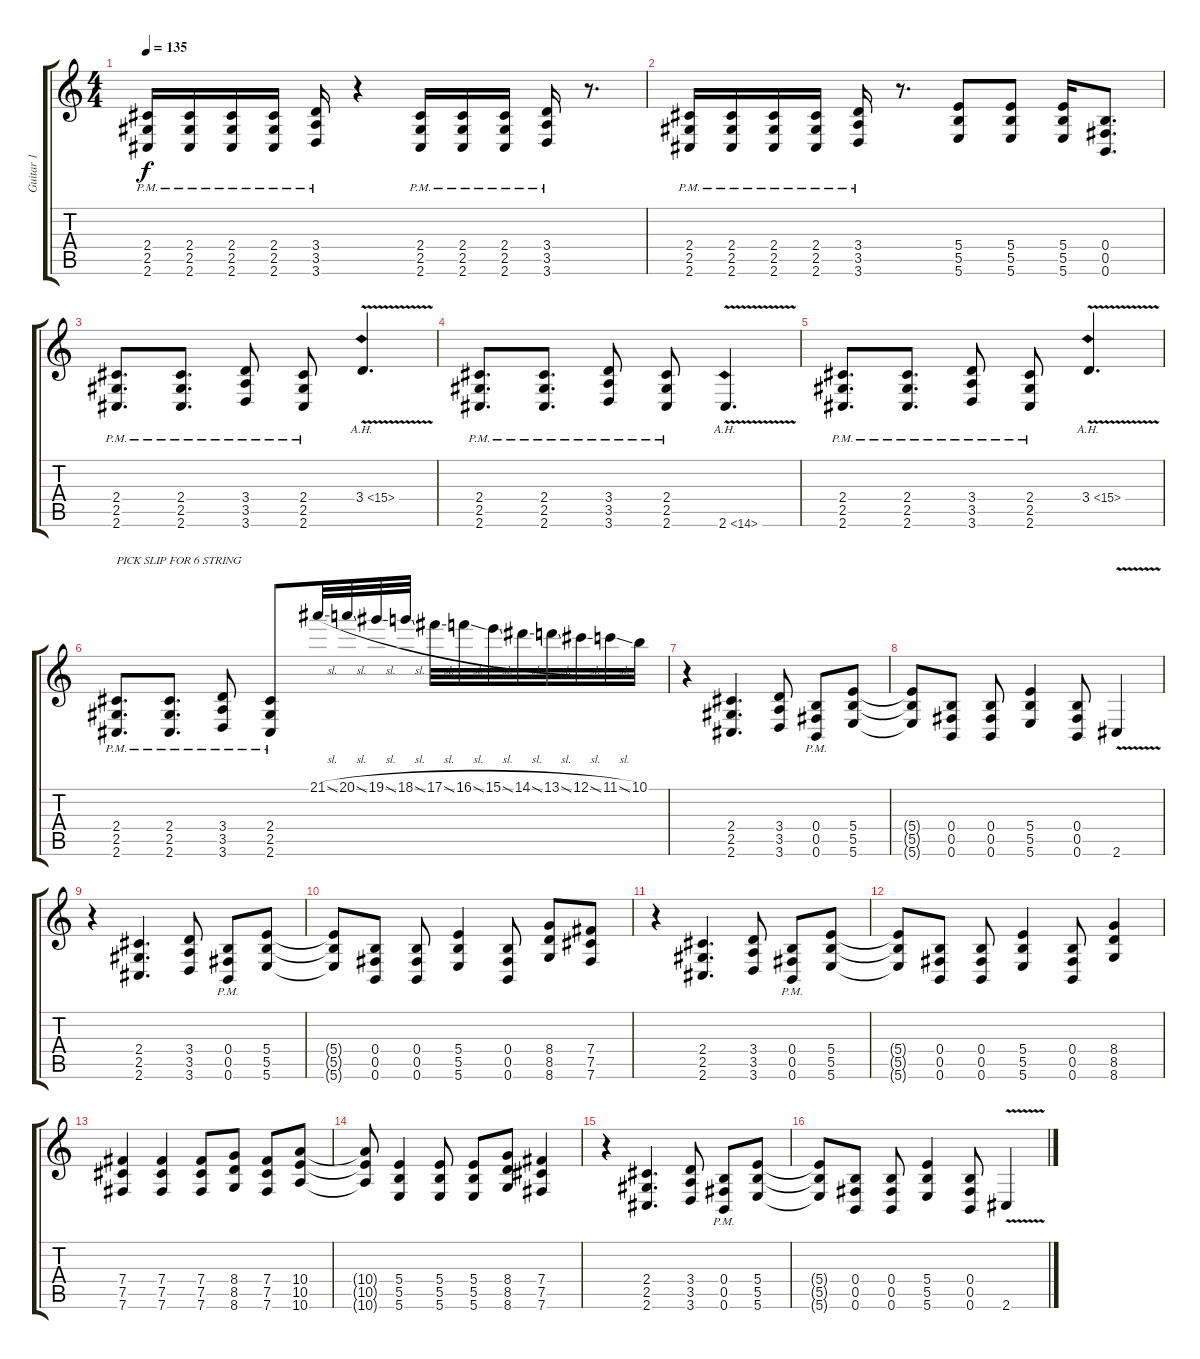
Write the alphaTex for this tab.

\track ("Guitar 1" "Guitar 1") {instrument overdrivenguitar}
\staff {score tabs}
\tuning (Db4 Ab3 E3 B2 Gb2 B1) {hide}
\ts (4 4)
\tempo 135
\clef g2
\ks c
(2.4{pm} 2.5{pm} 2.6{pm}).16{dy f} (2.4{pm} 2.5{pm} 2.6{pm}).16 (2.4{pm} 2.5{pm} 2.6{pm}).16 (2.4{pm} 2.5{pm} 2.6{pm}).16 (3.4{pm} 3.5{pm} 3.6{pm}).16 r.4 (2.4{pm} 2.5{pm} 2.6{pm}).16 (2.4{pm} 2.5{pm} 2.6{pm}).16 (2.4{pm} 2.5{pm} 2.6{pm}).16 (3.4{pm} 3.5{pm} 3.6{pm}).16 r.8{d} |
(2.4{pm} 2.5{pm} 2.6{pm}).16 (2.4{pm} 2.5{pm} 2.6{pm}).16 (2.4{pm} 2.5{pm} 2.6{pm}).16 (2.4{pm} 2.5{pm} 2.6{pm}).16 (3.4{pm} 3.5{pm} 3.6{pm}).16 r.8{d} (5.4 5.5 5.6).8 (5.4 5.5 5.6).8 (5.4 5.5 5.6).16 (0.4 0.5 0.6).8{d} |
(2.4{pm} 2.5{pm} 2.6{pm}).8{d balance 8} (2.4{pm} 2.5{pm} 2.6{pm}).8{d} (3.4{pm} 3.5{pm} 3.6{pm}).8 (2.4{pm} 2.5{pm} 2.6{pm}).8 3.4{ah 12 v}.4{d} |
(2.4{pm} 2.5{pm} 2.6{pm}).8{d} (2.4{pm} 2.5{pm} 2.6{pm}).8{d} (3.4{pm} 3.5{pm} 3.6{pm}).8 (2.4{pm} 2.5{pm} 2.6{pm}).8 2.6{ah 12 v}.4{d} |
(2.4{pm} 2.5{pm} 2.6{pm}).8{d} (2.4{pm} 2.5{pm} 2.6{pm}).8{d} (3.4{pm} 3.5{pm} 3.6{pm}).8 (2.4{pm} 2.5{pm} 2.6{pm}).8 3.4{ah 12 v}.4{d} |
(2.4{pm} 2.5{pm} 2.6{pm}).8{d txt "PICK SLIP FOR 6 STRING"} (2.4{pm} 2.5{pm} 2.6{pm}).8{d} (3.4{pm} 3.5{pm} 3.6{pm}).8 (2.4{pm} 2.5{pm} 2.6{pm}).8 21.1{sl}.32 20.1{sl}.32 19.1{sl}.32 18.1{sl}.32 17.1{sl}.32 16.1{sl}.32 15.1{sl}.32 14.1{sl}.32 13.1{sl}.32 12.1{sl}.32 11.1{sl}.32 10.1.32 |
r.4{balance 16} (2.4 2.5 2.6).4{d} (3.4 3.5 3.6).8 (0.4{pm} 0.5{pm} 0.6{pm}).8 (5.4 5.5 5.6).8 |
(5.4{t} 5.5{t} 5.6{t}).8 (0.4 0.5 0.6).8 (0.4 0.5 0.6).8 (5.4 5.5 5.6).4 (0.4 0.5 0.6).8 2.6{v}.4 |
r.4 (2.4 2.5 2.6).4{d} (3.4 3.5 3.6).8 (0.4{pm} 0.5{pm} 0.6{pm}).8 (5.4 5.5 5.6).8 |
(5.4{t} 5.5{t} 5.6{t}).8 (0.4 0.5 0.6).8 (0.4 0.5 0.6).8 (5.4 5.5 5.6).4 (0.4 0.5 0.6).8 (8.4 8.5 8.6).8 (7.4 7.5 7.6).8 |
r.4 (2.4 2.5 2.6).4{d} (3.4 3.5 3.6).8 (0.4{pm} 0.5{pm} 0.6{pm}).8 (5.4 5.5 5.6).8 |
(5.4{t} 5.5{t} 5.6{t}).8 (0.4 0.5 0.6).8 (0.4 0.5 0.6).8 (5.4 5.5 5.6).4 (0.4 0.5 0.6).8 (8.4 8.5 8.6).4 |
(7.4 7.5 7.6).4 (7.4 7.5 7.6).4 (7.4 7.5 7.6).8 (8.4 8.5 8.6).8 (7.4 7.5 7.6).8 (10.4 10.5 10.6).8 |
(10.4{t} 10.5{t} 10.6{t}).8 (5.4 5.5 5.6).4 (5.4 5.5 5.6).8 (5.4 5.5 5.6).8 (8.4 8.5 8.6).8 (7.4 7.5 7.6).4 |
r.4 (2.4 2.5 2.6).4{d} (3.4 3.5 3.6).8 (0.4{pm} 0.5{pm} 0.6{pm}).8 (5.4 5.5 5.6).8 |
(5.4{t} 5.5{t} 5.6{t}).8 (0.4 0.5 0.6).8 (0.4 0.5 0.6).8 (5.4 5.5 5.6).4 (0.4 0.5 0.6).8 2.6{v}.4
